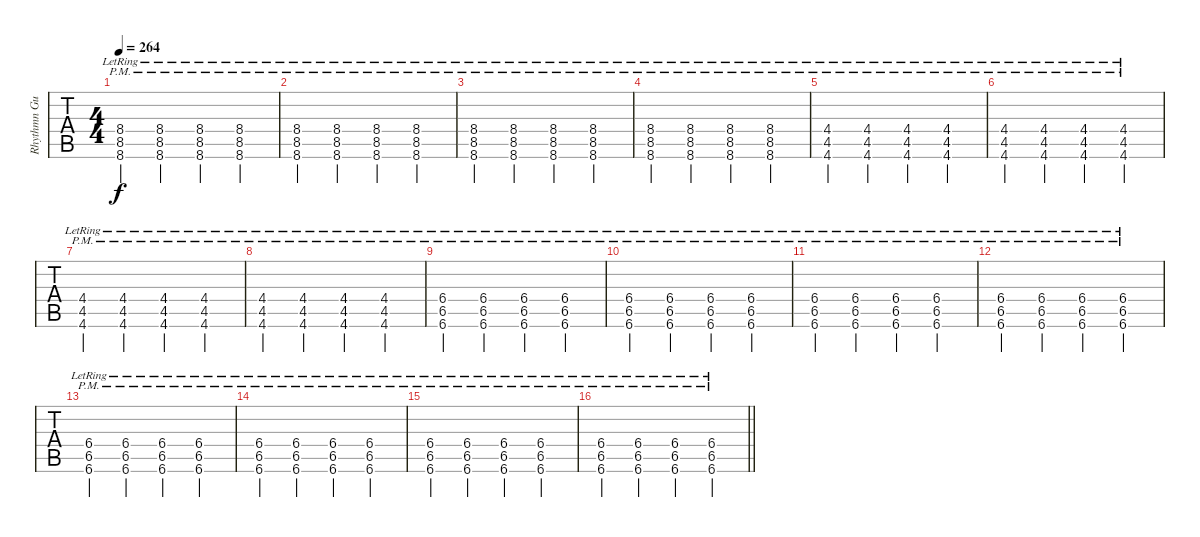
\track ("Rhythmn Guitar" "Rhythmn Gu") {instrument electricguitarjazz}
\staff {tabs}
\tuning (E4 B3 G3 D3 A2 D2) {hide}
\ts (4 4)
\tempo 264
\clef g2
\ks c
(8.4{pm lr} 8.5{pm lr} 8.6{pm lr}).4{dy f} (8.4{pm lr} 8.5{pm lr} 8.6{pm lr}).4 (8.4{pm lr} 8.5{pm lr} 8.6{pm lr}).4 (8.4{pm lr} 8.5{pm lr} 8.6{pm lr}).4 |
(8.4{pm lr} 8.5{pm lr} 8.6{pm lr}).4 (8.4{pm lr} 8.5{pm lr} 8.6{pm lr}).4 (8.4{pm lr} 8.5{pm lr} 8.6{pm lr}).4 (8.4{pm lr} 8.5{pm lr} 8.6{pm lr}).4 |
(8.4{pm lr} 8.5{pm lr} 8.6{pm lr}).4 (8.4{pm lr} 8.5{pm lr} 8.6{pm lr}).4 (8.4{pm lr} 8.5{pm lr} 8.6{pm lr}).4 (8.4{pm lr} 8.5{pm lr} 8.6{pm lr}).4 |
(8.4{pm lr} 8.5{pm lr} 8.6{pm lr}).4 (8.4{pm lr} 8.5{pm lr} 8.6{pm lr}).4 (8.4{pm lr} 8.5{pm lr} 8.6{pm lr}).4 (8.4{pm lr} 8.5{pm lr} 8.6{pm lr}).4 |
(4.4{pm lr} 4.5{pm lr} 4.6{pm lr}).4 (4.4{pm lr} 4.5{pm lr} 4.6{pm lr}).4 (4.4{pm lr} 4.5{pm lr} 4.6{pm lr}).4 (4.4{pm lr} 4.5{pm lr} 4.6{pm lr}).4 |
(4.4{pm lr} 4.5{pm lr} 4.6{pm lr}).4 (4.4{pm lr} 4.5{pm lr} 4.6{pm lr}).4 (4.4{pm lr} 4.5{pm lr} 4.6{pm lr}).4 (4.4{pm lr} 4.5{pm lr} 4.6{pm lr}).4 |
(4.4{pm lr} 4.5{pm lr} 4.6{pm lr}).4 (4.4{pm lr} 4.5{pm lr} 4.6{pm lr}).4 (4.4{pm lr} 4.5{pm lr} 4.6{pm lr}).4 (4.4{pm lr} 4.5{pm lr} 4.6{pm lr}).4 |
(4.4{pm lr} 4.5{pm lr} 4.6{pm lr}).4 (4.4{pm lr} 4.5{pm lr} 4.6{pm lr}).4 (4.4{pm lr} 4.5{pm lr} 4.6{pm lr}).4 (4.4{pm lr} 4.5{pm lr} 4.6{pm lr}).4 |
(6.4{pm lr} 6.5{pm lr} 6.6{pm lr}).4 (6.4{pm lr} 6.5{pm lr} 6.6{pm lr}).4 (6.4{pm lr} 6.5{pm lr} 6.6{pm lr}).4 (6.4{pm lr} 6.5{pm lr} 6.6{pm lr}).4 |
(6.4{pm lr} 6.5{pm lr} 6.6{pm lr}).4 (6.4{pm lr} 6.5{pm lr} 6.6{pm lr}).4 (6.4{pm lr} 6.5{pm lr} 6.6{pm lr}).4 (6.4{pm lr} 6.5{pm lr} 6.6{pm lr}).4 |
(6.4{pm lr} 6.5{pm lr} 6.6{pm lr}).4 (6.4{pm lr} 6.5{pm lr} 6.6{pm lr}).4 (6.4{pm lr} 6.5{pm lr} 6.6{pm lr}).4 (6.4{pm lr} 6.5{pm lr} 6.6{pm lr}).4 |
(6.4{pm lr} 6.5{pm lr} 6.6{pm lr}).4 (6.4{pm lr} 6.5{pm lr} 6.6{pm lr}).4 (6.4{pm lr} 6.5{pm lr} 6.6{pm lr}).4 (6.4{pm lr} 6.5{pm lr} 6.6{pm lr}).4 |
(6.4{pm lr} 6.5{pm lr} 6.6{pm lr}).4 (6.4{pm lr} 6.5{pm lr} 6.6{pm lr}).4 (6.4{pm lr} 6.5{pm lr} 6.6{pm lr}).4 (6.4{pm lr} 6.5{pm lr} 6.6{pm lr}).4 |
(6.4{pm lr} 6.5{pm lr} 6.6{pm lr}).4 (6.4{pm lr} 6.5{pm lr} 6.6{pm lr}).4 (6.4{pm lr} 6.5{pm lr} 6.6{pm lr}).4 (6.4{pm lr} 6.5{pm lr} 6.6{pm lr}).4 |
(6.4{pm lr} 6.5{pm lr} 6.6{pm lr}).4 (6.4{pm lr} 6.5{pm lr} 6.6{pm lr}).4 (6.4{pm lr} 6.5{pm lr} 6.6{pm lr}).4 (6.4{pm lr} 6.5{pm lr} 6.6{pm lr}).4 |
\barLineRight lightlight
(6.4{pm lr} 6.5{pm lr} 6.6{pm lr}).4 (6.4{pm lr} 6.5{pm lr} 6.6{pm lr}).4 (6.4{pm lr} 6.5{pm lr} 6.6{pm lr}).4 (6.4{pm lr} 6.5{pm lr} 6.6{pm lr}).4
